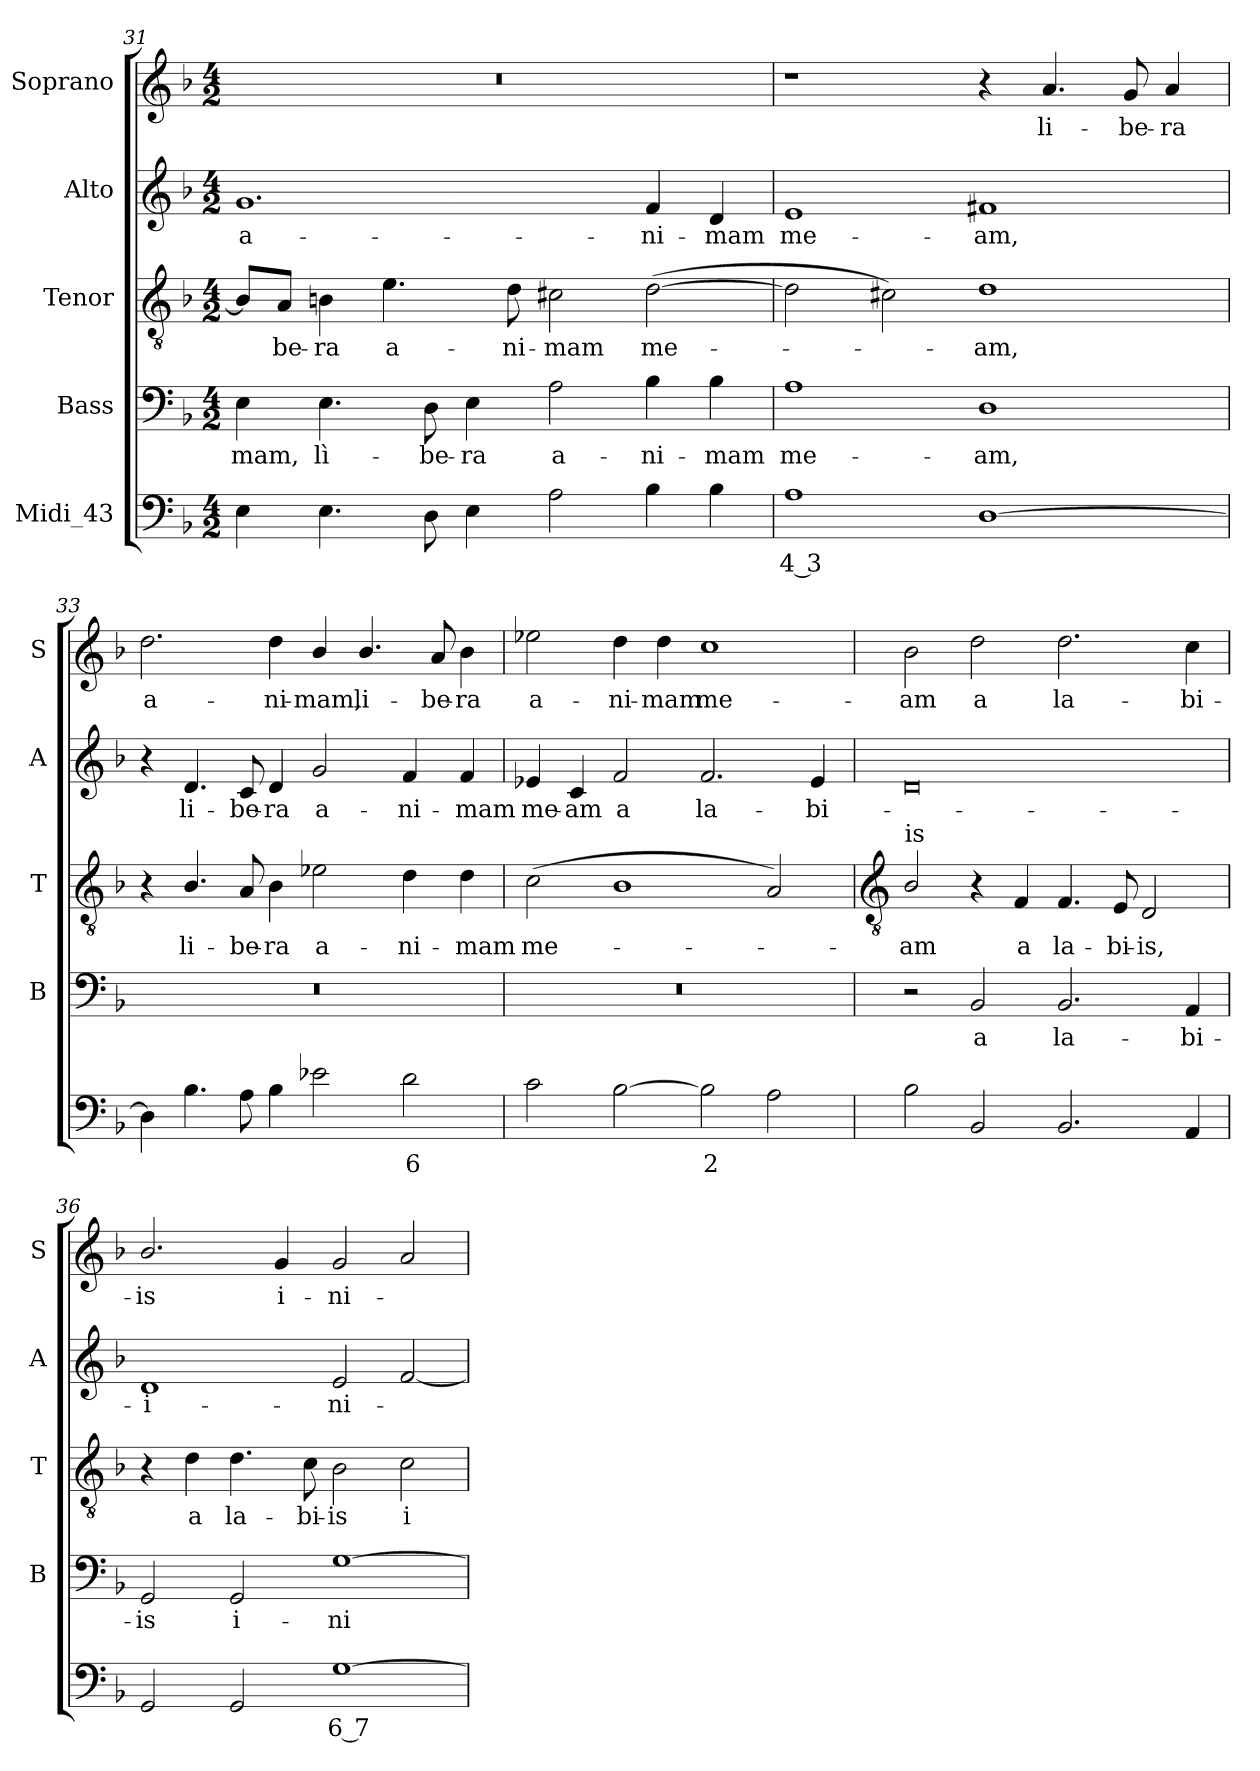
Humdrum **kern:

**kern	**text	**kern	**text	**kern	**text	**kern	**text	**kern	**text
*part5	*part5	*part4	*part4	*part3	*part3	*part2	*part2	*part1	*part1
*staff5	*staff5	*staff4	*staff4	*staff3	*staff3	*staff2	*staff2	*staff1	*staff1
*I"Midi_43	*	*I"Bass	*	*I"Tenor	*	*I"Alto	*	*I"Soprano	*
*	*	*I'B	*	*I'T	*	*I'A	*	*I'S	*
!!LO:LB:g=z
*clefF4	*	*clefF4	*	*clefGv2	*	*clefG2	*	*clefG2	*
*k[b-]	*	*k[b-]	*	*k[b-]	*	*k[b-]	*	*k[b-]	*
*F:	*	*F:	*	*F:	*	*F:	*	*F:	*
*M4/2	*	*M4/2	*	*M4/2	*	*M4/2	*	*M4/2	*
=31	=31	=31	=31	=31	=31	=31	=31	=31	=31
!	!	!	!LO:LY:b	!	!	!	!LO:LY:b	!	!
4E	.	4E	-mam,	8B/L]	.	1.g	a-	0r	.
!	!	!	!	!	!LO:LY:b	!	!	!	!
.	.	.	.	8A/J	be-	.	.	.	.
!	!	!	!LO:LY:b	!	!LO:LY:b	!	!	!	!
4.E	.	4.E	lì-	4B	-ra	.	.	.	.
!	!	!	!	!	!LO:LY:b	!	!	!	!
.	.	.	.	4.e	a-	.	.	.	.
!	!	!	!LO:LY:b	!	!	!	!	!	!
8D	.	8D\	-be-	.	.	.	.	.	.
!	!	!	!LO:LY:b	!	!	!	!	!	!
4E	.	4E	-ra	.	.	.	.	.	.
!	!	!	!	!	!LO:LY:b	!	!	!	!
.	.	.	.	8d	-ni-	.	.	.	.
!	!	!	!LO:LY:b	!	!LO:LY:b	!	!	!	!
2A	.	2A	a-	2c#X	-mam	.	.	.	.
!	!	!	!LO:LY:b	!	!LO:LY:b	!	!LO:LY:b	!	!
4B-	.	4B-	-ni-	(>[2d	me-	4f	-ni-	.	.
!	!	!	!LO:LY:b	!	!	!	!LO:LY:b	!	!
4B-	.	4B-	-mam	.	.	4d	-mam	.	.
=32	=32	=32	=32	=32	=32	=32	=32	=32	=32
!	!LO:LY:b	!	!LO:LY:b	!	!	!	!LO:LY:b	!	!
1A	4 3	1A	me-	2d]	.	1e	me-	1r	.
.	.	.	.	2c#X)	.	.	.	.	.
!	!	!	!LO:LY:b	!	!LO:LY:b	!	!LO:LY:b	!	!
[1D	.	1D	-am,	1d	am,	1f#X	-am,	4r	.
!	!	!	!	!	!	!	!	!	!LO:LY:b
.	.	.	.	.	.	.	.	4.a	li-
!	!	!	!	!	!	!	!	!	!LO:LY:b
.	.	.	.	.	.	.	.	8g	-be-
!	!	!	!	!	!	!	!	!	!LO:LY:b
.	.	.	.	.	.	.	.	4a	-ra
=33	=33	=33	=33	=33	=33	=33	=33	=33	=33
!	!	!	!	!	!	!	!	!	!LO:LY:b
4D]	.	0r	.	4r	.	4r	.	2.dd	a-
!	!	!	!	!	!LO:LY:b	!	!LO:LY:b	!	!
4.B-	.	.	.	4.B-/	li-	4.d	li-	.	.
!	!	!	!	!	!LO:LY:b	!	!LO:LY:b	!	!
8A	.	.	.	8A	-be-	8c	-be-	.	.
!	!	!	!	!	!LO:LY:b	!	!LO:LY:b	!	!LO:LY:b
4B-	.	.	.	4B-	-ra	4d	-ra	4dd	-ni-
!	!	!	!	!	!LO:LY:b	!	!LO:LY:b	!	!LO:LY:b
2e-X	.	.	.	2e-X	a-	2g	a-	4b-/	-mam,
!	!	!	!	!	!	!	!	!	!LO:LY:b
.	.	.	.	.	.	.	.	4.b-/	li-
!	!LO:LY:b	!	!	!	!LO:LY:b	!	!LO:LY:b	!	!
2d	6	.	.	4d	-ni-	4f	-ni-	.	.
!	!	!	!	!	!	!	!	!	!LO:LY:b
.	.	.	.	.	.	.	.	8a	-be-
!	!	!	!	!	!LO:LY:b	!	!LO:LY:b	!	!LO:LY:b
.	.	.	.	4d	-mam	4f	-mam	4b-	-ra
=34	=34	=34	=34	=34	=34	=34	=34	=34	=34
!	!	!	!	!	!LO:LY:b	!	!LO:LY:b	!	!LO:LY:b
2c	.	0r	.	(>2c	me-	4e-X	me-	2ee-X	a-
!	!	!	!	!	!	!	!LO:LY:b	!	!
.	.	.	.	.	.	4c	-am	.	.
!	!	!	!	!	!	!	!LO:LY:b	!	!LO:LY:b
[2B-	.	.	.	1B-	.	2f	a	4dd	-ni-
!	!	!	!	!	!	!	!	!	!LO:LY:b
.	.	.	.	.	.	.	.	4dd	-mam
!	!LO:LY:b	!	!	!	!	!	!LO:LY:b	!	!LO:LY:b
2B-]	2	.	.	.	.	2.f	la-	1cc	me-
2A	.	.	.	2A)	.	.	.	.	.
!	!	!	!	!	!	!	!LO:LY:b	!	!
.	.	.	.	.	.	4e-	-bi-	.	.
!!LO:LB:g=z
=35	=35	=35	=35	=35	=35	=35	=35	=35	=35
*	*	*	*	*clefGv2	*	*	*	*	*
!	!	!	!	!LO:TX:a:t=is	!	!	!	!	!
!	!	!	!	!	!LO:LY:b	!	!	!	!LO:LY:b
2B-	.	2r	.	2B-/	am	0d	.	2b-	-am
!	!	!	!LO:LY:b	!	!	!	!	!	!LO:LY:b
2BB-	.	2BB-	a	4r	.	.	.	2dd	a
!	!	!	!	!	!LO:LY:b	!	!	!	!
.	.	.	.	4F	a	.	.	.	.
!	!	!	!LO:LY:b	!	!LO:LY:b	!	!	!	!LO:LY:b
2.BB-	.	2.BB-	la-	4.F	la-	.	.	2.dd	la-
!	!	!	!	!	!LO:LY:b	!	!	!	!
.	.	.	.	8E	-bi-	.	.	.	.
!	!	!	!	!	!LO:LY:b	!	!	!	!
.	.	.	.	2D	-is,	.	.	.	.
!	!	!	!LO:LY:b	!	!	!	!	!	!LO:LY:b
4AA	.	4AA/	-bi-	.	.	.	.	4cc	-bi-
=36	=36	=36	=36	=36	=36	=36	=36	=36	=36
!	!	!	!LO:LY:b	!	!	!	!LO:LY:b	!	!LO:LY:b
2GG	.	2GG	-is	4r	.	1d	-i-	2.b-/	-is
!	!	!	!	!	!LO:LY:b	!	!	!	!
.	.	.	.	4d	a	.	.	.	.
!	!	!	!LO:LY:b	!	!LO:LY:b	!	!	!	!
2GG	.	2GG	i-	4.d	la-	.	.	.	.
!	!	!	!	!	!	!	!	!	!LO:LY:b
.	.	.	.	.	.	.	.	4g	i-
!	!	!	!	!	!LO:LY:b	!	!	!	!
.	.	.	.	8c	-bi-	.	.	.	.
!	!LO:LY:b	!	!LO:LY:b	!	!LO:LY:b	!	!LO:LY:b	!	!LO:LY:b
[1G	6 7	[1G	-ni-	2B-	-is	2e	-ni-	2g/	-ni-
!	!	!	!	!	!LO:LY:b	!	!	!	!
.	.	.	.	2c	i-	[2f	.	2a	.
=	=	=	=	=	=	=	=	=	=
*-	*-	*-	*-	*-	*-	*-	*-	*-	*-
